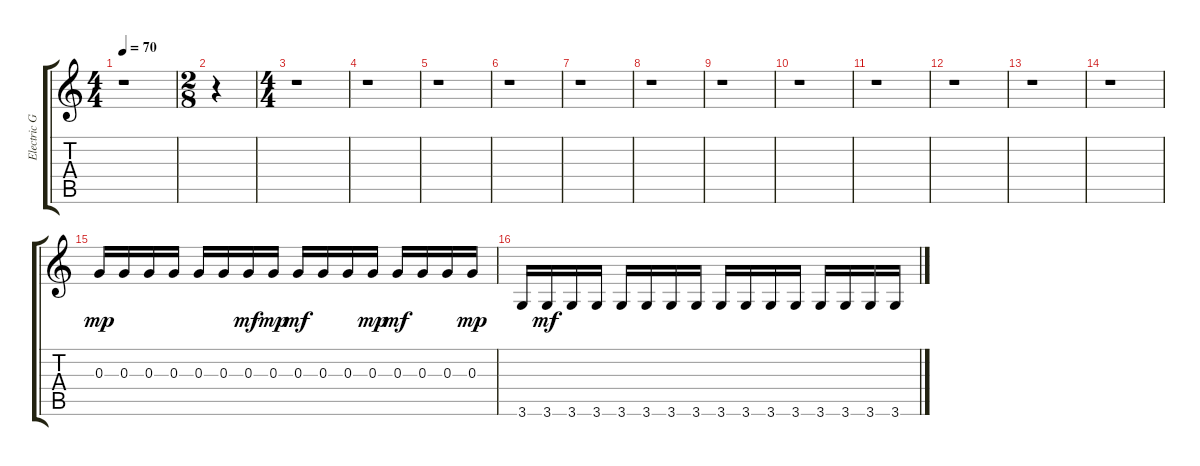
\track ("Electric Guitar" "Electric G") {instrument distortionguitar}
\staff {score tabs}
\tuning (E4 B3 G3 D3 A2 E2) {hide}
\ts (4 4)
\tempo 70
\clef g2
\ks c
r.1{dy mp instrument distortionguitar} |
\ts (2 8)
r.4 |
\ts (4 4)
r.1 |
r.1 |
r.1 |
r.1 |
r.1 |
r.1 |
r.1 |
r.1 |
r.1 |
r.1 |
r.1 |
r.1 |
0.3.16 0.3.16 0.3.16 0.3.16 0.3.16 0.3.16 0.3.16{dy mf} 0.3.16{dy mp} 0.3.16{dy mf} 0.3.16 0.3.16 0.3.16{dy mp} 0.3.16{dy mf} 0.3.16 0.3.16 0.3.16{dy mp} |
3.6.16 3.6.16{dy mf} 3.6.16 3.6.16 3.6.16 3.6.16 3.6.16 3.6.16 3.6.16 3.6.16 3.6.16 3.6.16 3.6.16 3.6.16 3.6.16 3.6.16
